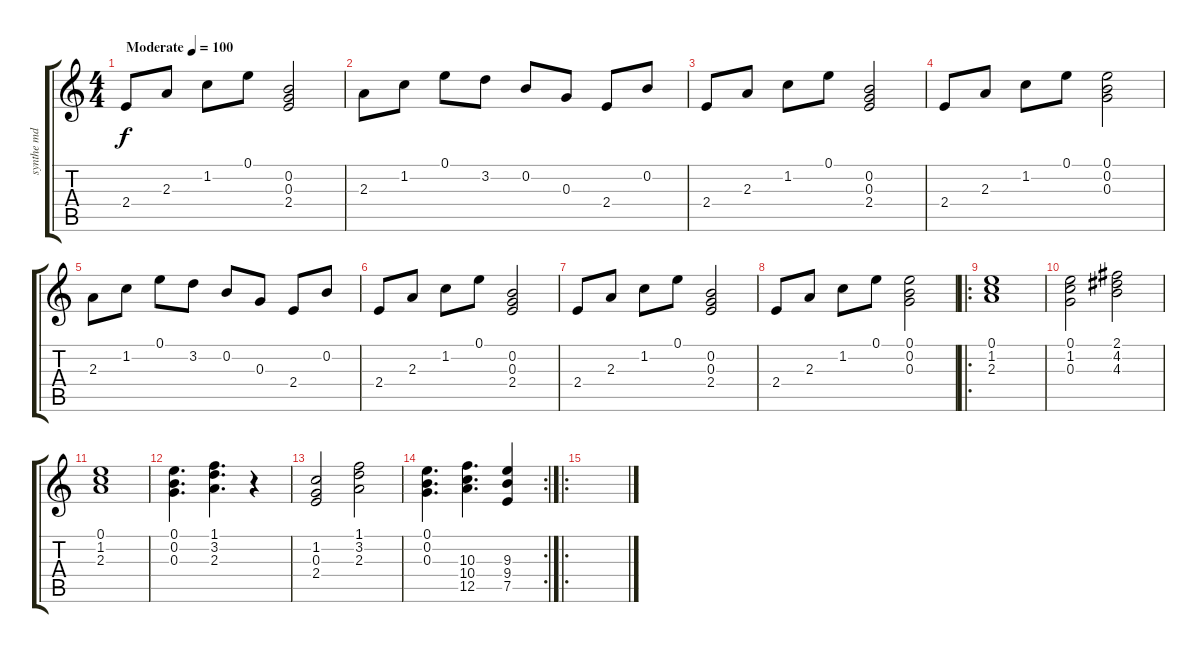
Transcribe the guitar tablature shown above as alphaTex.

\track ("synthe md" "synthe md") {instrument electricbassfinger}
\staff {score tabs}
\tuning (E4 B3 G3 D3 A2 E2) {hide}
\ts (4 4)
\tempo (100 "Moderate")
\clef g2
\ks c
2.4.8{dy f instrument electricbassfinger} 2.3.8 1.2.8 0.1.8 (0.2 0.3 2.4).2 |
2.3.8 1.2.8 0.1.8 3.2.8 0.2.8 0.3.8 2.4.8 0.2.8 |
2.4.8 2.3.8 1.2.8 0.1.8 (0.2 0.3 2.4).2 |
2.4.8 2.3.8 1.2.8 0.1.8 (0.1 0.2 0.3).2 |
2.3.8 1.2.8 0.1.8 3.2.8 0.2.8 0.3.8 2.4.8 0.2.8 |
2.4.8 2.3.8 1.2.8 0.1.8 (0.2 0.3 2.4).2 |
2.4.8 2.3.8 1.2.8 0.1.8 (0.2 0.3 2.4).2 |
2.4.8 2.3.8 1.2.8 0.1.8 (0.1 0.2 0.3).2 |
\ro
(0.1 1.2 2.3).1 |
(0.1 1.2 0.3).2 (2.1 4.2 4.3).2 |
(0.1 1.2 2.3).1 |
(0.1 0.2 0.3).4{d} (1.1 3.2 2.3).4{d} r.4 |
(1.2 0.3 2.4).2 (1.1 3.2 2.3).2 |
\rc 2
(0.1 0.2 0.3).4{d} (10.3 10.4 12.5).4{d} (9.3 9.4 7.5).4 |
\ro
